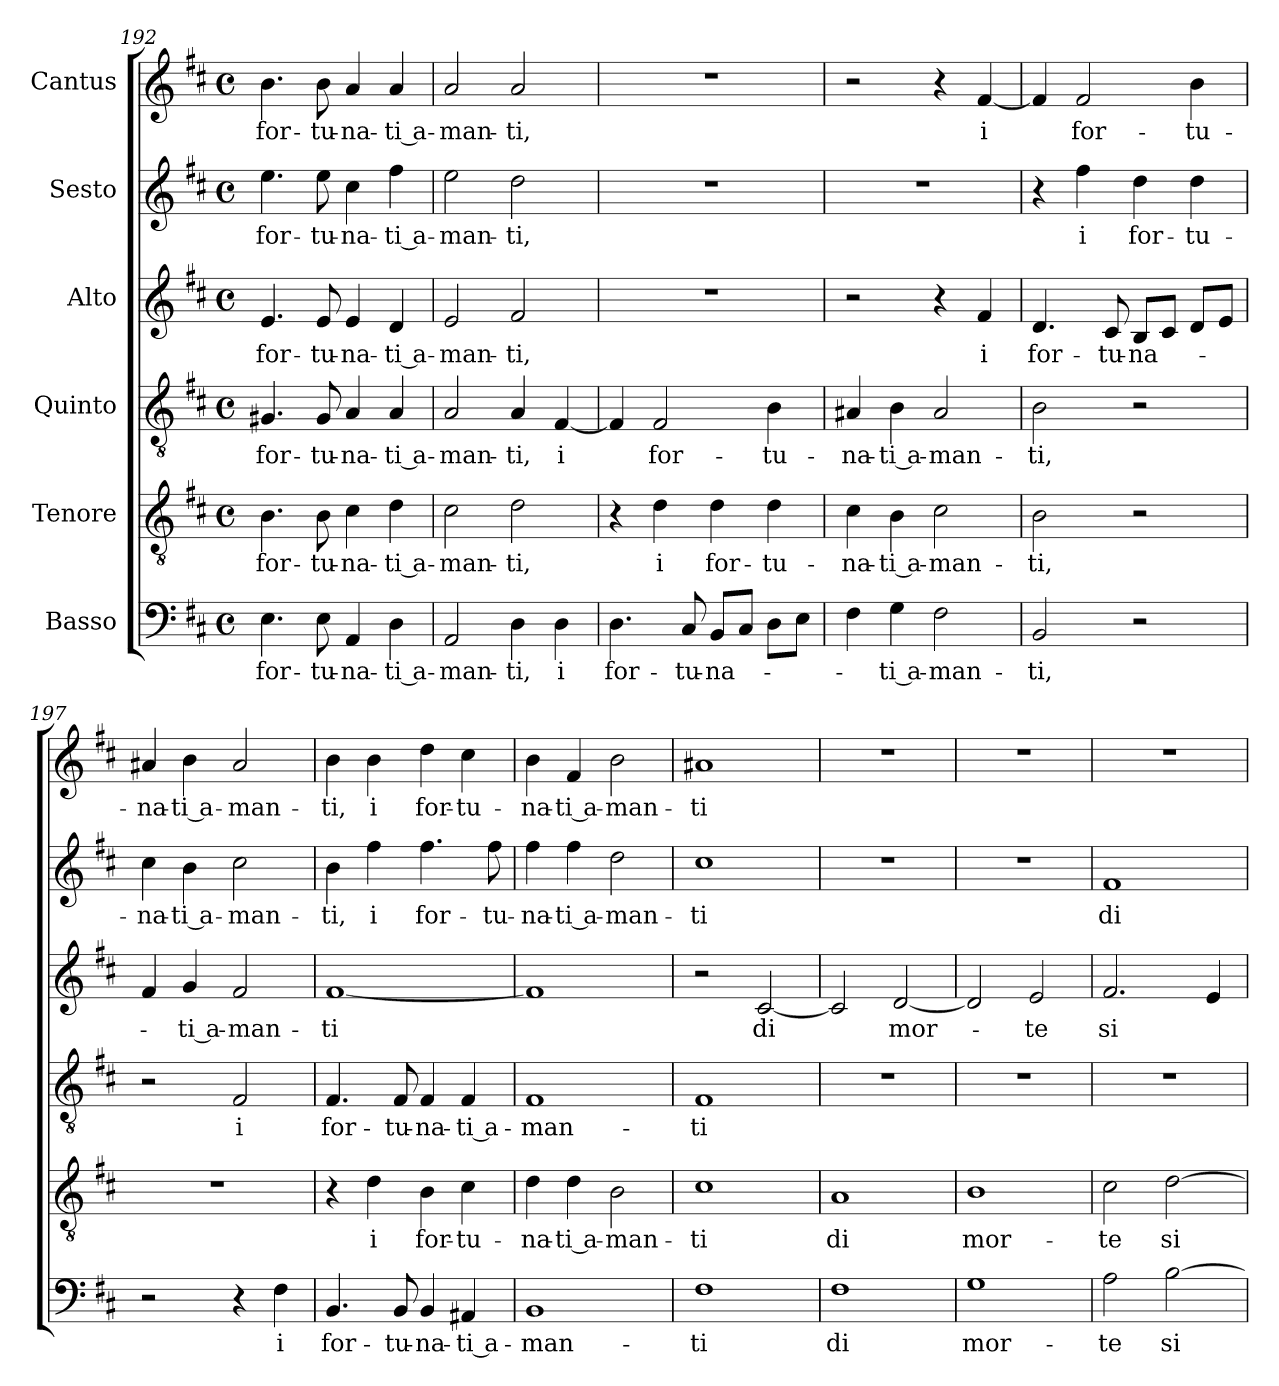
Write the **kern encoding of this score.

**kern	**text	**kern	**text	**kern	**text	**kern	**text	**kern	**text	**kern	**text
*part6	*part6	*part5	*part5	*part4	*part4	*part3	*part3	*part2	*part2	*part1	*part1
*staff6	*staff6	*staff5	*staff5	*staff4	*staff4	*staff3	*staff3	*staff2	*staff2	*staff1	*staff1
*I"Basso	*	*I"Tenore	*	*I"Quinto	*	*I"Alto	*	*I"Sesto	*	*I"Cantus	*
*clefF4	*	*clefGv2	*	*clefGv2	*	*clefG2	*	*clefG2	*	*clefG2	*
*k[f#c#]	*	*k[f#c#]	*	*k[f#c#]	*	*k[f#c#]	*	*k[f#c#]	*	*k[f#c#]	*
*D:	*	*D:	*	*D:	*	*D:	*	*D:	*	*D:	*
*M4/4	*	*M4/4	*	*M4/4	*	*M4/4	*	*M4/4	*	*M4/4	*
*met(c)	*	*met(c)	*	*met(c)	*	*met(c)	*	*met(c)	*	*met(c)	*
=192	=192	=192	=192	=192	=192	=192	=192	=192	=192	=192	=192
!	!LO:LY:b	!	!LO:LY:b	!	!LO:LY:b	!	!LO:LY:b	!	!LO:LY:b	!	!LO:LY:b
4.E\	for-	4.B\	for-	4.G#X/	for-	4.e/	for-	4.ee\	for-	4.b\	for-
!	!LO:LY:b	!	!LO:LY:b	!	!LO:LY:b	!	!LO:LY:b	!	!LO:LY:b	!	!LO:LY:b
8E\	-tu-	8B\	-tu-	8G#/	-tu-	8e/	-tu-	8ee\	-tu-	8b\	-tu-
!	!LO:LY:b	!	!LO:LY:b	!	!LO:LY:b	!	!LO:LY:b	!	!LO:LY:b	!	!LO:LY:b
4AA/	-na-	4c#\	-na-	4A/	-na-	4e/	-na-	4cc#\	-na-	4a/	-na-
!	!LO:LY:b	!	!LO:LY:b	!	!LO:LY:b	!	!LO:LY:b	!	!LO:LY:b	!	!LO:LY:b
4D\	-ti a-	4d\	-ti a-	4A/	-ti a-	4d/	-ti a-	4ff#\	-ti a-	4a/	-ti a-
=193	=193	=193	=193	=193	=193	=193	=193	=193	=193	=193	=193
!	!LO:LY:b	!	!LO:LY:b	!	!LO:LY:b	!	!LO:LY:b	!	!LO:LY:b	!	!LO:LY:b
2AA/	-man-	2c#\	-man-	2A/	-man-	2e/	-man-	2ee\	-man-	2a/	-man-
!	!LO:LY:b	!	!LO:LY:b	!	!LO:LY:b	!	!LO:LY:b	!	!LO:LY:b	!	!LO:LY:b
4D\	-ti,	2d\	-ti,	4A/	-ti,	2f#/	-ti,	2dd\	-ti,	2a/	-ti,
!	!LO:LY:b	!	!	!	!LO:LY:b	!	!	!	!	!	!
4D\	i	.	.	[4F#/	i	.	.	.	.	.	.
=194	=194	=194	=194	=194	=194	=194	=194	=194	=194	=194	=194
!	!LO:LY:b	!	!	!	!	!	!	!	!	!	!
4.D\	for-	4r	.	4F#/]	.	1r	.	1r	.	1r	.
!	!	!	!LO:LY:b	!	!LO:LY:b	!	!	!	!	!	!
.	.	4d\	i	2F#/	for-	.	.	.	.	.	.
!	!LO:LY:b	!	!	!	!	!	!	!	!	!	!
8C#/	-tu-	.	.	.	.	.	.	.	.	.	.
!	!LO:LY:b	!	!LO:LY:b	!	!	!	!	!	!	!	!
8BB/L	-na-	4d\	for-	.	.	.	.	.	.	.	.
8C#/J	.	.	.	.	.	.	.	.	.	.	.
!	!	!	!LO:LY:b	!	!LO:LY:b	!	!	!	!	!	!
8D\L	.	4d\	-tu-	4B\	-tu-	.	.	.	.	.	.
8E\J	.	.	.	.	.	.	.	.	.	.	.
=195	=195	=195	=195	=195	=195	=195	=195	=195	=195	=195	=195
!	!	!	!LO:LY:b	!	!LO:LY:b	!	!	!	!	!	!
4F#\	.	4c#\	-na-	4A#X/	-na-	2r	.	1r	.	2r	.
!	!LO:LY:b	!	!LO:LY:b	!	!LO:LY:b	!	!	!	!	!	!
4G\	-ti a-	4B\	-ti a-	4B\	-ti a-	.	.	.	.	.	.
!	!LO:LY:b	!	!LO:LY:b	!	!LO:LY:b	!	!	!	!	!	!
2F#\	-man-	2c#\	-man-	2A#/	-man-	4r	.	.	.	4r	.
!	!	!	!	!	!	!	!LO:LY:b	!	!	!	!LO:LY:b
.	.	.	.	.	.	4f#/	i	.	.	[4f#/	i
!!LO:LB:g=z
=196	=196	=196	=196	=196	=196	=196	=196	=196	=196	=196	=196
!	!LO:LY:b	!	!LO:LY:b	!	!LO:LY:b	!	!LO:LY:b	!	!	!	!
2BB/	-ti,	2B\	-ti,	2B\	-ti,	4.d/	for-	4r	.	4f#/]	.
!	!	!	!	!	!	!	!	!	!LO:LY:b	!	!LO:LY:b
.	.	.	.	.	.	.	.	4ff#\	i	2f#/	for-
!	!	!	!	!	!	!	!LO:LY:b	!	!	!	!
.	.	.	.	.	.	8c#/	-tu-	.	.	.	.
!	!	!	!	!	!	!	!LO:LY:b	!	!LO:LY:b	!	!
2r	.	2r	.	2r	.	8B/L	-na-	4dd\	for-	.	.
.	.	.	.	.	.	8c#/J	.	.	.	.	.
!	!	!	!	!	!	!	!	!	!LO:LY:b	!	!LO:LY:b
.	.	.	.	.	.	8d/L	.	4dd\	-tu-	4b\	-tu-
.	.	.	.	.	.	8e/J	.	.	.	.	.
=197	=197	=197	=197	=197	=197	=197	=197	=197	=197	=197	=197
!	!	!	!	!	!	!	!	!	!LO:LY:b	!	!LO:LY:b
2r	.	1r	.	2r	.	4f#/	.	4cc#\	-na-	4a#X/	-na-
!	!	!	!	!	!	!	!LO:LY:b	!	!LO:LY:b	!	!LO:LY:b
.	.	.	.	.	.	4g/	-ti a-	4b\	-ti a-	4b\	-ti a-
!	!	!	!	!	!LO:LY:b	!	!LO:LY:b	!	!LO:LY:b	!	!LO:LY:b
4r	.	.	.	2F#/	i	2f#/	-man-	2cc#\	-man-	2a#/	-man-
!	!LO:LY:b	!	!	!	!	!	!	!	!	!	!
4F#\	i	.	.	.	.	.	.	.	.	.	.
=198	=198	=198	=198	=198	=198	=198	=198	=198	=198	=198	=198
!	!LO:LY:b	!	!	!	!LO:LY:b	!	!LO:LY:b	!	!LO:LY:b	!	!LO:LY:b
4.BB/	for-	4r	.	4.F#/	for-	[1f#	-ti	4b\	-ti,	4b\	-ti,
!	!	!	!LO:LY:b	!	!	!	!	!	!LO:LY:b	!	!LO:LY:b
.	.	4d\	i	.	.	.	.	4ff#\	i	4b\	i
!	!LO:LY:b	!	!	!	!LO:LY:b	!	!	!	!	!	!
8BB/	-tu-	.	.	8F#/	-tu-	.	.	.	.	.	.
!	!LO:LY:b	!	!LO:LY:b	!	!LO:LY:b	!	!	!	!LO:LY:b	!	!LO:LY:b
4BB/	-na-	4B\	for-	4F#/	-na-	.	.	4.ff#\	for-	4dd\	for-
!	!LO:LY:b	!	!LO:LY:b	!	!LO:LY:b	!	!	!	!	!	!LO:LY:b
4AA#X/	-ti a-	4c#\	-tu-	4F#/	-ti a-	.	.	.	.	4cc#\	-tu-
!	!	!	!	!	!	!	!	!	!LO:LY:b	!	!
.	.	.	.	.	.	.	.	8ff#\	-tu-	.	.
=199	=199	=199	=199	=199	=199	=199	=199	=199	=199	=199	=199
!	!LO:LY:b	!	!LO:LY:b	!	!LO:LY:b	!	!	!	!LO:LY:b	!	!LO:LY:b
1BB	-man-	4d\	-na-	1F#	-man-	1f#]	.	4ff#\	-na-	4b\	-na-
!	!	!	!LO:LY:b	!	!	!	!	!	!LO:LY:b	!	!LO:LY:b
.	.	4d\	-ti a-	.	.	.	.	4ff#\	-ti a-	4f#/	-ti a-
!	!	!	!LO:LY:b	!	!	!	!	!	!LO:LY:b	!	!LO:LY:b
.	.	2B\	-man-	.	.	.	.	2dd\	-man-	2b\	-man-
=200	=200	=200	=200	=200	=200	=200	=200	=200	=200	=200	=200
!	!LO:LY:b	!	!LO:LY:b	!	!LO:LY:b	!	!	!	!LO:LY:b	!	!LO:LY:b
1F#	-ti	1c#	-ti	1F#	-ti	2r	.	1cc#	-ti	1a#X	-ti
!	!	!	!	!	!	!	!LO:LY:b	!	!	!	!
.	.	.	.	.	.	[2c#/	di	.	.	.	.
=201	=201	=201	=201	=201	=201	=201	=201	=201	=201	=201	=201
!	!LO:LY:b	!	!LO:LY:b	!	!	!	!	!	!	!	!
1F#	di	1A	di	1r	.	2c#/]	.	1r	.	1r	.
!	!	!	!	!	!	!	!LO:LY:b	!	!	!	!
.	.	.	.	.	.	[2d/	mor-	.	.	.	.
!!LO:PB:g=z
=202	=202	=202	=202	=202	=202	=202	=202	=202	=202	=202	=202
!	!LO:LY:b	!	!LO:LY:b	!	!	!	!	!	!	!	!
1G	mor-	1B	mor-	1r	.	2d/]	.	1r	.	1r	.
!	!	!	!	!	!	!	!LO:LY:b	!	!	!	!
.	.	.	.	.	.	2e/	-te	.	.	.	.
=203	=203	=203	=203	=203	=203	=203	=203	=203	=203	=203	=203
!	!LO:LY:b	!	!LO:LY:b	!	!	!	!LO:LY:b	!	!LO:LY:b	!	!
2A\	-te	2c#\	-te	1r	.	2.f#/	si	1f#	di	1r	.
!	!LO:LY:b	!	!LO:LY:b	!	!	!	!	!	!	!	!
[2B\	si	[2d\	si	.	.	.	.	.	.	.	.
.	.	.	.	.	.	4e/	.	.	.	.	.
=	=	=	=	=	=	=	=	=	=	=	=
*-	*-	*-	*-	*-	*-	*-	*-	*-	*-	*-	*-
